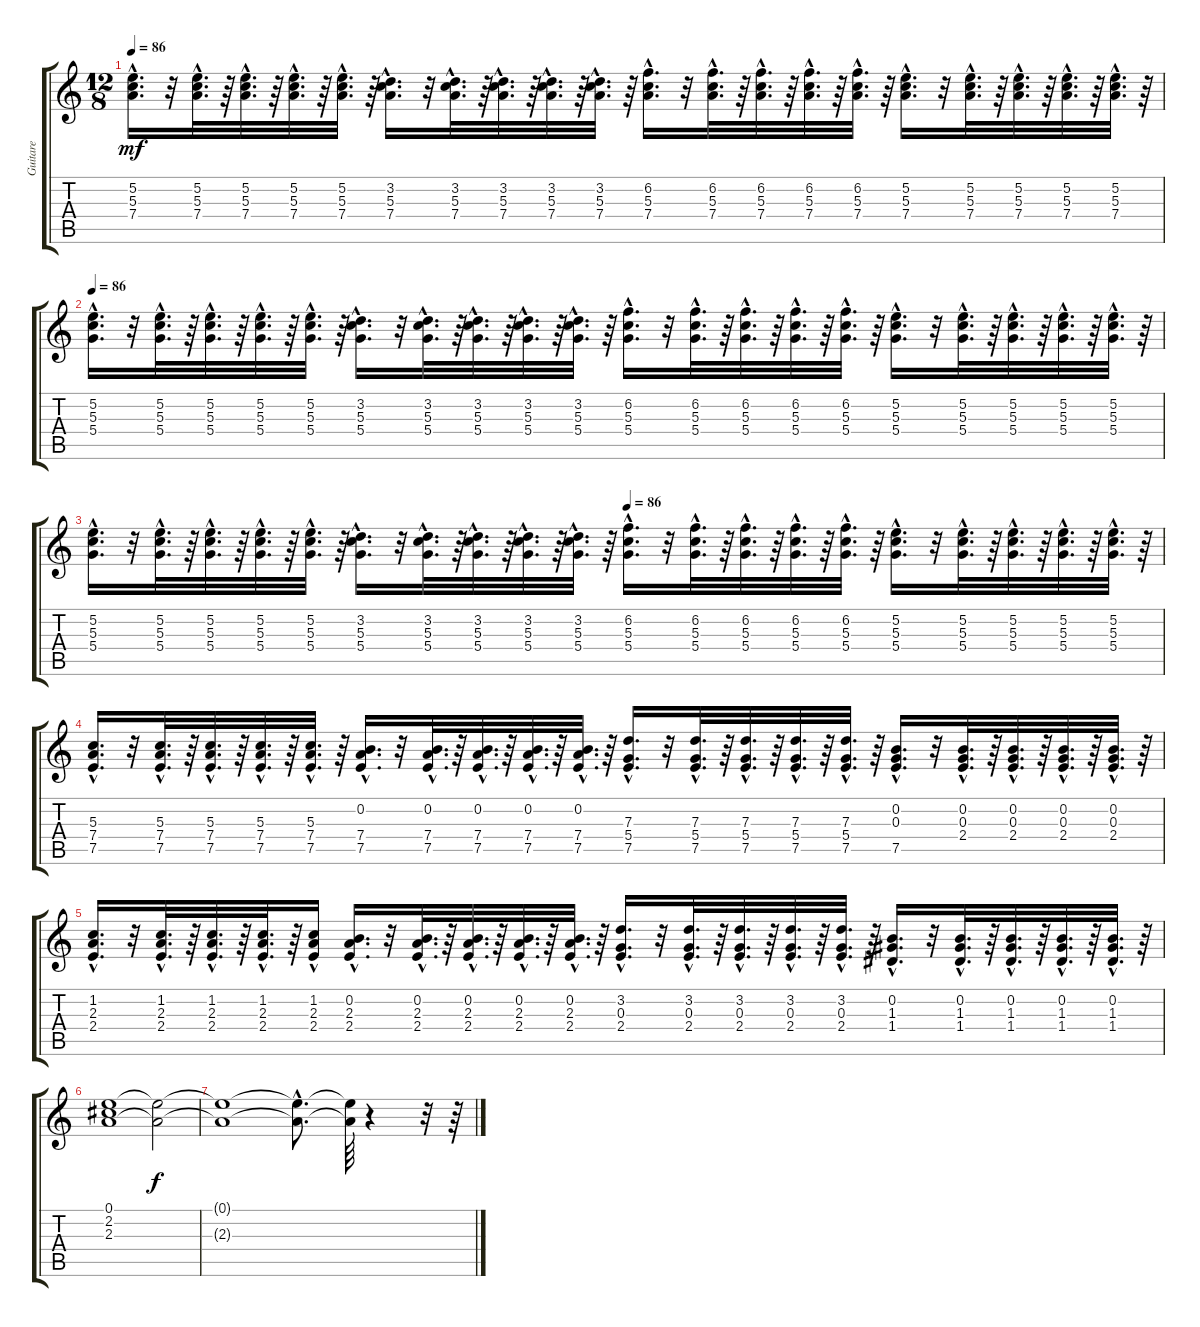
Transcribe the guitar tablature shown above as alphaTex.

\track ("Guitare" "Guitare") {instrument acousticguitarnylon}
\staff {score tabs}
\tuning (E4 B3 G3 D3 A2 E2) {hide}
\ts (12 8)
\tempo 86
\clef g2
\ks c
(5.2{hac} 5.3{hac} 7.4{hac}).16{d dy mf} r.32 (5.2{hac} 5.3{hac} 7.4{hac}).32{d} r.64 (5.2{hac} 5.3{hac} 7.4{hac}).32{d} r.64 (5.2{hac} 5.3{hac} 7.4{hac}).32{d} r.64 (5.2{hac} 5.3{hac} 7.4{hac}).32{d} r.64 (3.2{hac} 5.3{hac} 7.4{hac}).16{d} r.32 (3.2{hac} 5.3{hac} 7.4{hac}).32{d} r.64 (3.2{hac} 5.3{hac} 7.4{hac}).32{d} r.64 (3.2{hac} 5.3{hac} 7.4{hac}).32{d} r.64 (3.2{hac} 5.3{hac} 7.4{hac}).32{d} r.64 (6.2{hac} 5.3{hac} 7.4{hac}).16{d} r.32 (6.2{hac} 5.3{hac} 7.4{hac}).32{d} r.64 (6.2{hac} 5.3{hac} 7.4{hac}).32{d} r.64 (6.2{hac} 5.3{hac} 7.4{hac}).32{d} r.64 (6.2{hac} 5.3{hac} 7.4{hac}).32{d} r.64 (5.2{hac} 5.3{hac} 7.4{hac}).16{d} r.32 (5.2{hac} 5.3{hac} 7.4{hac}).32{d} r.64 (5.2{hac} 5.3{hac} 7.4{hac}).32{d} r.64 (5.2{hac} 5.3{hac} 7.4{hac}).32{d} r.64 (5.2{hac} 5.3{hac} 7.4{hac}).32{d} r.64 |
\tempo 86
(5.2{hac} 5.3{hac} 5.4{hac}).16{d} r.32 (5.2{hac} 5.3{hac} 5.4{hac}).32{d} r.64 (5.2{hac} 5.3{hac} 5.4{hac}).32{d} r.64 (5.2{hac} 5.3{hac} 5.4{hac}).32{d} r.64 (5.2{hac} 5.3{hac} 5.4{hac}).32{d} r.64 (3.2{hac} 5.3{hac} 5.4{hac}).16{d} r.32 (3.2{hac} 5.3{hac} 5.4{hac}).32{d} r.64 (3.2{hac} 5.3{hac} 5.4{hac}).32{d} r.64 (3.2{hac} 5.3{hac} 5.4{hac}).32{d} r.64 (3.2{hac} 5.3{hac} 5.4{hac}).32{d} r.64 (6.2{hac} 5.3{hac} 5.4{hac}).16{d} r.32 (6.2{hac} 5.3{hac} 5.4{hac}).32{d} r.64 (6.2{hac} 5.3{hac} 5.4{hac}).32{d} r.64 (6.2{hac} 5.3{hac} 5.4{hac}).32{d} r.64 (6.2{hac} 5.3{hac} 5.4{hac}).32{d} r.64 (5.2{hac} 5.3{hac} 5.4{hac}).16{d} r.32 (5.2{hac} 5.3{hac} 5.4{hac}).32{d} r.64 (5.2{hac} 5.3{hac} 5.4{hac}).32{d} r.64 (5.2{hac} 5.3{hac} 5.4{hac}).32{d} r.64 (5.2{hac} 5.3{hac} 5.4{hac}).32{d} r.64 |
\tempo (86 0.5)
(5.2{hac} 5.3{hac} 5.4{hac}).16{d} r.32 (5.2{hac} 5.3{hac} 5.4{hac}).32{d} r.64 (5.2{hac} 5.3{hac} 5.4{hac}).32{d} r.64 (5.2{hac} 5.3{hac} 5.4{hac}).32{d} r.64 (5.2{hac} 5.3{hac} 5.4{hac}).32{d} r.64 (3.2{hac} 5.3{hac} 5.4{hac}).16{d} r.32 (3.2{hac} 5.3{hac} 5.4{hac}).32{d} r.64 (3.2{hac} 5.3{hac} 5.4{hac}).32{d} r.64 (3.2{hac} 5.3{hac} 5.4{hac}).32{d} r.64 (3.2{hac} 5.3{hac} 5.4{hac}).32{d} r.64 (6.2{hac} 5.3{hac} 5.4{hac}).16{d} r.32 (6.2{hac} 5.3{hac} 5.4{hac}).32{d} r.64 (6.2{hac} 5.3{hac} 5.4{hac}).32{d} r.64 (6.2{hac} 5.3{hac} 5.4{hac}).32{d} r.64 (6.2{hac} 5.3{hac} 5.4{hac}).32{d} r.64 (5.2{hac} 5.3{hac} 5.4{hac}).16{d} r.32 (5.2{hac} 5.3{hac} 5.4{hac}).32{d} r.64 (5.2{hac} 5.3{hac} 5.4{hac}).32{d} r.64 (5.2{hac} 5.3{hac} 5.4{hac}).32{d} r.64 (5.2{hac} 5.3{hac} 5.4{hac}).32{d} r.64 |
(5.3{hac} 7.4{hac} 7.5{hac}).16{d} r.32 (5.3{hac} 7.4{hac} 7.5{hac}).32{d} r.64 (5.3{hac} 7.4{hac} 7.5{hac}).32{d} r.64 (5.3{hac} 7.4{hac} 7.5{hac}).32{d} r.64 (5.3{hac} 7.4{hac} 7.5{hac}).32{d} r.64 (0.2{hac} 7.4{hac} 7.5{hac}).16{d} r.32 (0.2{hac} 7.4{hac} 7.5{hac}).32{d} r.64 (0.2{hac} 7.4{hac} 7.5{hac}).32{d} r.64 (0.2{hac} 7.4{hac} 7.5{hac}).32{d} r.64 (0.2{hac} 7.4{hac} 7.5{hac}).32{d} r.64 (7.3{hac} 5.4{hac} 7.5{hac}).16{d} r.32 (7.3{hac} 5.4{hac} 7.5{hac}).32{d} r.64 (7.3{hac} 5.4{hac} 7.5{hac}).32{d} r.64 (7.3{hac} 5.4{hac} 7.5{hac}).32{d} r.64 (7.3{hac} 5.4{hac} 7.5{hac}).32{d} r.64 (0.2{hac} 0.3{hac} 7.5{hac}).16{d} r.32 (0.2{hac} 0.3{hac} 2.4{hac}).32{d} r.64 (0.2{hac} 0.3{hac} 2.4{hac}).32{d} r.64 (0.2{hac} 0.3{hac} 2.4{hac}).32{d} r.64 (0.2{hac} 0.3{hac} 2.4{hac}).32{d} r.64 |
(1.2{hac} 2.3{hac} 2.4{hac}).16{d} r.32 (1.2{hac} 2.3{hac} 2.4{hac}).32{d} r.64 (1.2{hac} 2.3{hac} 2.4{hac}).32{d} r.64 (1.2{hac} 2.3{hac} 2.4{hac}).32{d} r.64 (1.2 2.3{hac} 2.4{hac}).16 (0.2{hac} 2.3{hac} 2.4{hac}).16{d} r.32 (0.2{hac} 2.3{hac} 2.4{hac}).32{d} r.64 (0.2{hac} 2.3{hac} 2.4{hac}).32{d} r.64 (0.2{hac} 2.3{hac} 2.4{hac}).32{d} r.64 (0.2{hac} 2.3{hac} 2.4{hac}).32{d} r.64 (3.2{hac} 0.3{hac} 2.4{hac}).16{d} r.32 (3.2{hac} 0.3{hac} 2.4{hac}).32{d} r.64 (3.2{hac} 0.3{hac} 2.4{hac}).32{d} r.64 (3.2{hac} 0.3{hac} 2.4{hac}).32{d} r.64 (3.2{hac} 0.3{hac} 2.4{hac}).32{d} r.64 (0.2{hac} 1.3{hac} 1.4{hac}).16{d} r.32 (0.2{hac} 1.3{hac} 1.4{hac}).32{d} r.64 (0.2{hac} 1.3{hac} 1.4{hac}).32{d} r.64 (0.2{hac} 1.3{hac} 1.4{hac}).32{d} r.64 (0.2{hac} 1.3{hac} 1.4{hac}).32{d} r.64 |
(0.1 2.2 2.3).1 (0.1{t} 2.3{t}).2{dy f} |
(0.1{t} 2.3{t}).1 (0.1{hac t} 2.3{hac t}).8{d} (0.1{t} 2.3{t}).64 r.4 r.32 r.64
